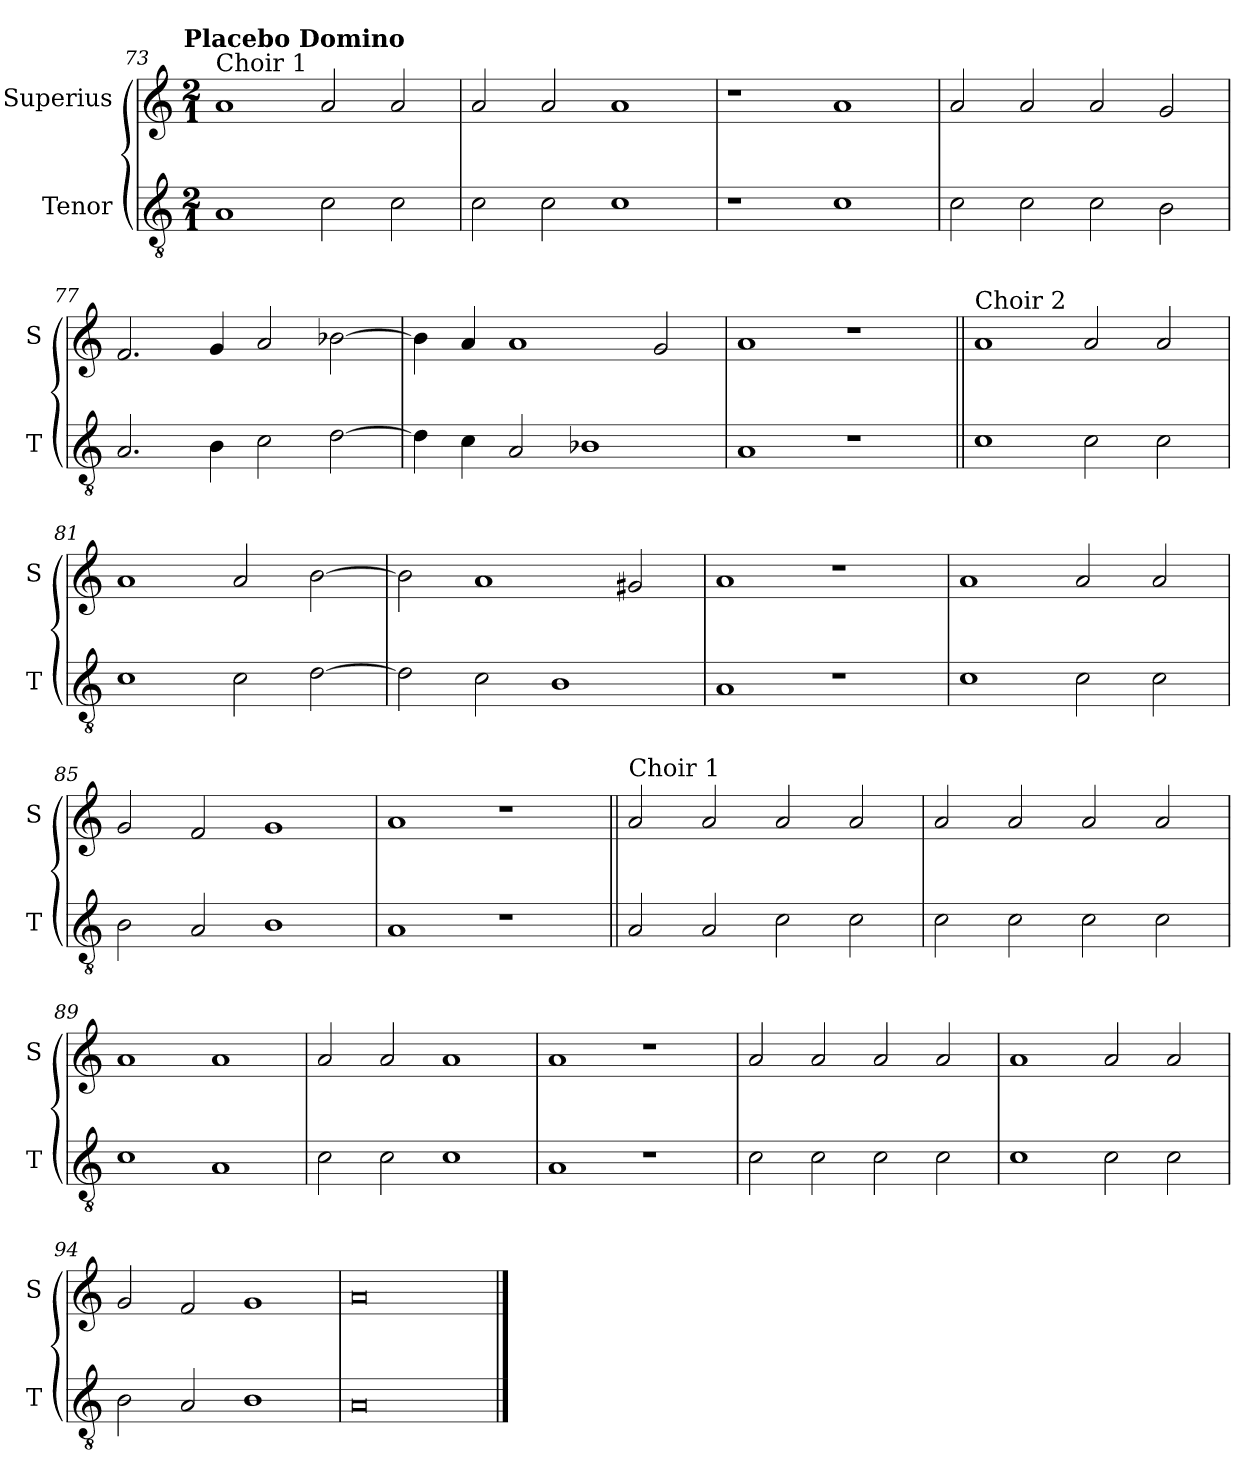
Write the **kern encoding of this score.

**kern	**kern
*part2	*part1
*staff2	*staff1
*I"Tenor	*I"Superius
*I'T	*I'S
*clefGv2	*clefG2
*k[]	*k[]
!!LO:TX:omd:t=Placebo Domino
*M2/1	*M2/1
=73	=73
!	!LO:TX:a:t=Choir 1
1A	1a
2c\	2a/
2c\	2a/
=74	=74
2c\	2a/
2c\	2a/
1c	1a
=75	=75
1r	1r
1c	1a
=76	=76
2c\	2a/
2c\	2a/
2c\	2a/
2B\	2g/
=77	=77
2.A/	2.f/
4B\	4g/
2c\	2a/
[2d\	[2b-X\
=78	=78
4d\]	4b-\]
4c\	4a/
2A/	1a
1B-X	.
.	2g/
=79	=79
1A	1a
1r	1r
=80||	=80||
!	!LO:TX:a:t=Choir 2
1c	1a
2c\	2a/
2c\	2a/
=81	=81
1c	1a
2c\	2a/
[2d\	[2b\
=82	=82
2d\]	2b\]
2c\	1a
1B	.
.	2g#X/
=83	=83
1A	1a
1r	1r
=84	=84
1c	1a
2c\	2a/
2c\	2a/
=85	=85
2B\	2g/
2A/	2f/
1B	1g
=86	=86
1A	1a
1r	1r
=87||	=87||
!	!LO:TX:a:t=Choir 1
2A/	2a/
2A/	2a/
2c\	2a/
2c\	2a/
=88	=88
2c\	2a/
2c\	2a/
2c\	2a/
2c\	2a/
=89	=89
1c	1a
1A	1a
=90	=90
2c\	2a/
2c\	2a/
1c	1a
=91	=91
1A	1a
1r	1r
=92	=92
2c\	2a/
2c\	2a/
2c\	2a/
2c\	2a/
=93	=93
1c	1a
2c\	2a/
2c\	2a/
=94	=94
2B\	2g/
2A/	2f/
1B	1g
=95	=95
0A	0a
==	==
*-	*-
